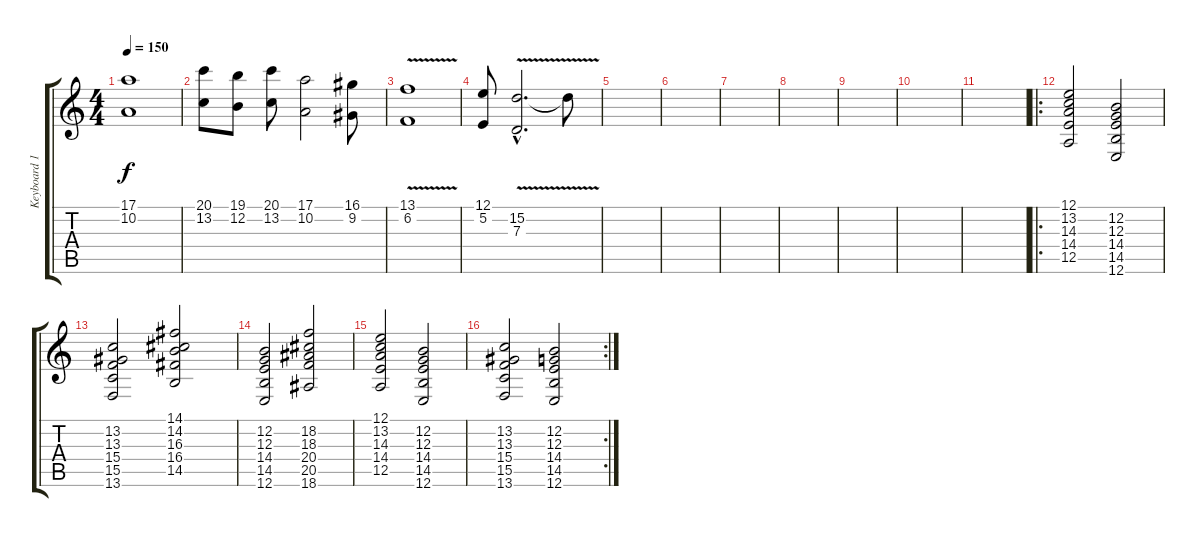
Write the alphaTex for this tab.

\track ("Keyboard 1" "Keyboard 1") {instrument stringensemble1}
\staff {score tabs}
\tuning (E4 B3 G3 D3 A2 E2) {hide}
\ts (4 4)
\tempo 150
\clef g2
\ks aminor
(17.1 10.2).1{dy f} |
(20.1 13.2).8 (19.1 12.2).8 (20.1 13.2).8 (17.1 10.2).2 (16.1 9.2).8 |
(13.1{v} 6.2).1 |
(12.1 5.2).8 (15.2{v hac} 7.3{hac}).2{d} 15.2{t}.8 |
|
|
|
|
|
|
|
\ro
(12.1 13.2 14.3 14.4 12.5).2 (12.2 12.3 14.4 14.5 12.6).2 |
(13.2 13.3 15.4 15.5 13.6).2 (14.1 14.2 16.3 16.4 14.5).2 |
(12.2 12.3 14.4 14.5 12.6).2 (18.2 18.3 20.4 20.5 18.6).2 |
(12.1 13.2 14.3 14.4 12.5).2 (12.2 12.3 14.4 14.5 12.6).2 |
\rc 2
(13.2 13.3 15.4 15.5 13.6).2 (12.2 12.3 14.4 14.5 12.6).2
